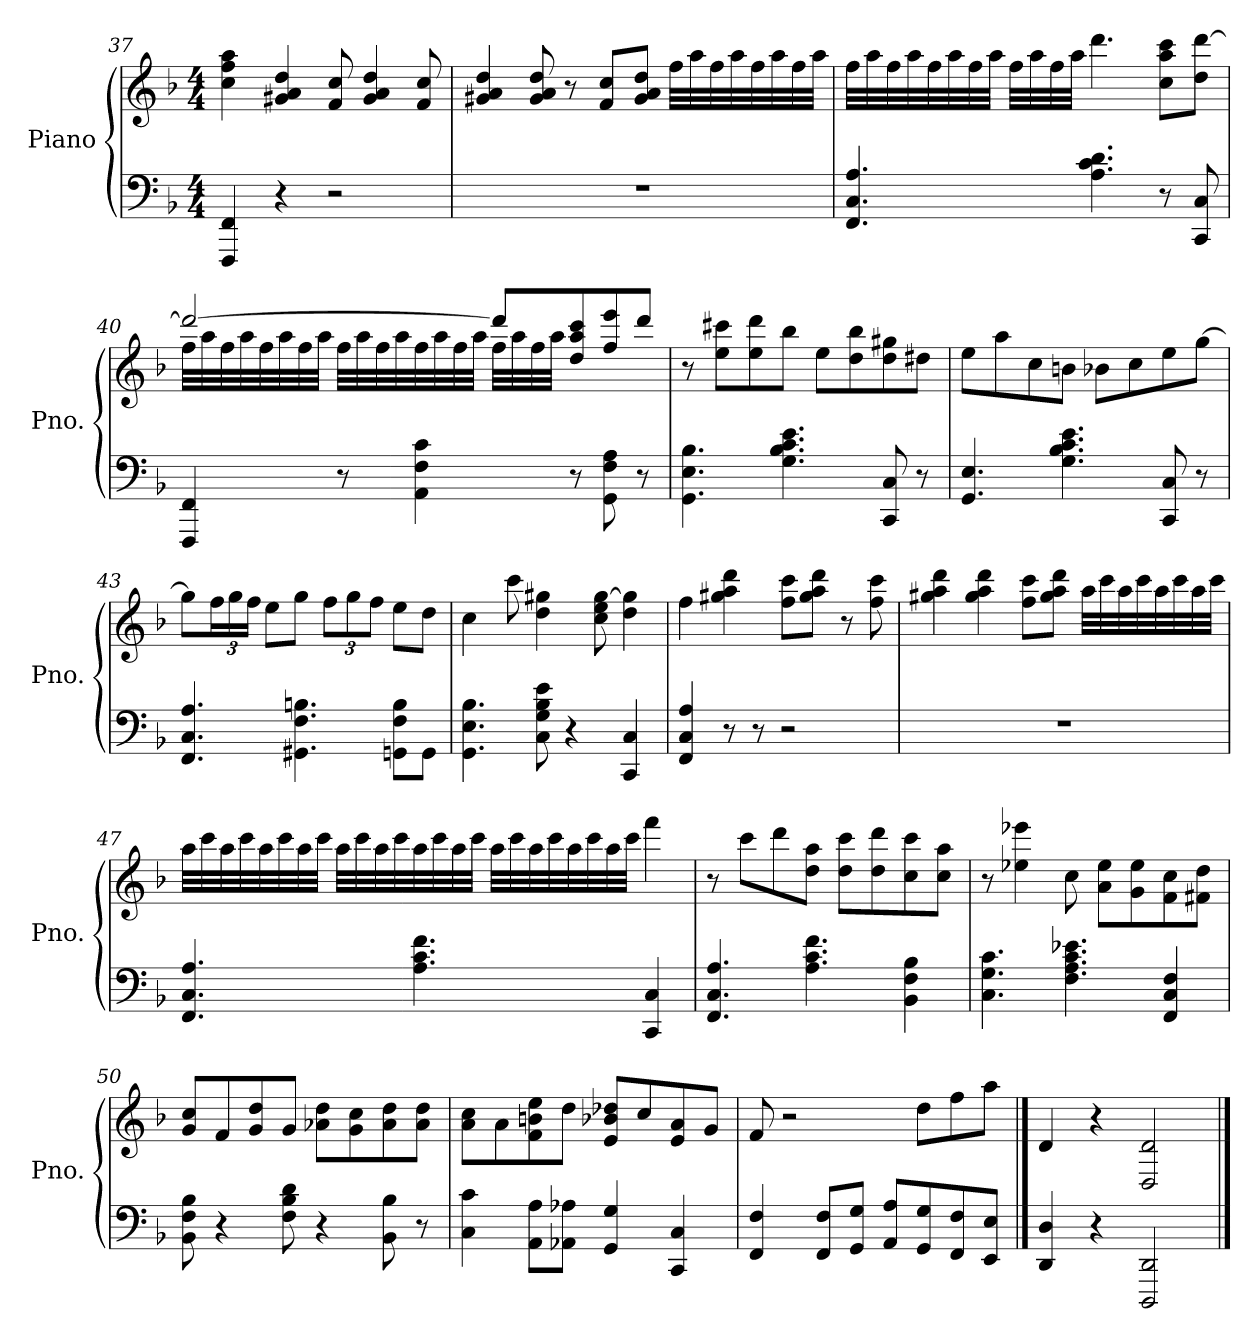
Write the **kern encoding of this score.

**kern	**kern
*part1	*part1
*staff2	*staff1
*I"Piano	*
*I'Pno.	*
!!LO:LB:g=z
*clefF4	*clefG2
*k[b-]	*k[b-]
*M4/4	*M4/4
=37	=37
4FFF/ 4FF/	4cc\ 4ff\ 4aa\
4r	4g#X/ 4a/ 4dd/
2r	8f/ 8cc/
.	4g#/ 4a/ 4dd/
.	8f/ 8cc/
=38	=38
1r	4g#X/ 4a/ 4dd/
.	8g#/ 8a/ 8dd/
.	8r
.	8f/ 8cc/L
.	8g#/ 8a/ 8dd/J
.	32ff\LLL
.	32aa\
.	32ff\
.	32aa\
.	32ff\
.	32aa\
.	32ff\
.	32aa\JJJ
=39	=39
4.FF/ 4.C/ 4.A/	32ff\LLL
.	32aa\
.	32ff\
.	32aa\
.	32ff\
.	32aa\
.	32ff\
.	32aa\JJJ
.	32ff\LLL
.	32aa\
.	32ff\
.	32aa\JJJ
4.A\ 4.c\ 4.d\	4.ddd\
8r	8cc\ 8aa\ 8ccc\L
8CC/ 8C/	8dd\ [8ddd\J
!!LO:LB:g=z
=40	=40
*	*^
4FFF/ 4FF/	2ddd/_	32ff\LLL
.	.	32aa\
.	.	32ff\
.	.	32aa\
.	.	32ff\
.	.	32aa\
.	.	32ff\
.	.	32aa\JJJ
8r	.	32ff\LLL
.	.	32aa\
.	.	32ff\
.	.	32aa\
4AA\ 4F\ 4c\	.	32ff\
.	.	32aa\
.	.	32ff\
.	.	32aa\JJJ
.	8ddd/L]	32ff\LLL
.	.	32aa\
.	.	32ff\
.	.	32aa\JJJ
8r	8dd/ 8aa/ 8ccc/	8ryy
8GG\ 8F\ 8A\	8ff/ 8eee/	4ryy
8r	8ddd/J	.
*	*v	*v
=41	=41
4.GG\ 4.E\ 4.B-\	8r
.	8ee\ 8ccc#X\L
.	8ee\ 8ddd\
4.G\ 4.B-\ 4.c\ 4.e\	8bb-\J
.	8ee\L
.	8dd\ 8bb-\
8CC/ 8C/	8dd\ 8gg#X\
8r	8dd#X\J
=42	=42
4.GG/ 4.E/	8ee\L
.	8aa\
.	8cc\
4.G\ 4.B-\ 4.c\ 4.e\	8bn\J
.	8b-X\L
.	8cc\
8CC/ 8C/	8ee\
8r	[8gg\J
=43	=43
4.FF/ 4.C/ 4.A/	8gg\L]
*	*Xbrackettup
.	24ff\L
.	24gg\
.	24ff\JJ
.	8ee\L
4.GG#X\ 4.F\ 4.Bn\	8gg\J
.	12ff\L
.	12gg\
.	12ff\J
8GGn\ 8F\ 8B\L	8ee\L
8GG\J	8dd\J
!!LO:LB:g=z
=44	=44
4.GG\ 4.E\ 4.B-\	4cc\
.	8ccc\
8C\ 8G\ 8B-\ 8e\	4dd\ 4gg#X\
4r	.
.	8cc\ 8ee\ [8gg#\
4CC/ 4C/	4dd\ 4gg#\]
=45	=45
4FF/ 4C/ 4A/	4ff\
8r	4gg#X\ 4aa\ 4ddd\
8r	.
2r	8ff\ 8ccc\L
.	8gg#\ 8aa\ 8ddd\J
.	8r
.	8ff\ 8ccc\
=46	=46
1r	4gg#X\ 4aa\ 4ddd\
.	4gg#\ 4aa\ 4ddd\
.	8ff\ 8ccc\L
.	8gg#\ 8aa\ 8ddd\J
.	32aa\LLL
.	32ccc\
.	32aa\
.	32ccc\
.	32aa\
.	32ccc\
.	32aa\
.	32ccc\JJJ
!!LO:LB:g=z
=47	=47
4.FF/ 4.C/ 4.A/	32aa\LLL
.	32ccc\
.	32aa\
.	32ccc\
.	32aa\
.	32ccc\
.	32aa\
.	32ccc\JJJ
.	32aa\LLL
.	32ccc\
.	32aa\
.	32ccc\
4.A\ 4.c\ 4.f\	32aa\
.	32ccc\
.	32aa\
.	32ccc\JJJ
.	32aa\LLL
.	32ccc\
.	32aa\
.	32ccc\
.	32aa\
.	32ccc\
.	32aa\
.	32ccc\JJJ
4CC/ 4C/	4fff\
=48	=48
4.FF/ 4.C/ 4.A/	8r
.	8ccc\L
.	8ddd\
4.A\ 4.c\ 4.f\	8dd\ 8aa\J
.	8dd\ 8ccc\L
.	8dd\ 8ddd\
4BB-\ 4F\ 4B-\	8cc\ 8ccc\
.	8cc\ 8aa\J
=49	=49
4.C\ 4.G\ 4.c\	8r
.	4ee-X\ 4eee-X\
4.F\ 4.A\ 4.c\ 4.e-X\	8cc\
.	8a\ 8ee-\L
.	8g\ 8ee-\
4FF/ 4C/ 4F/	8f\ 8cc\
.	8f#X\ 8dd\J
!!LO:LB:g=z
=50	=50
8BB-\ 8F\ 8B-\	8g/ 8cc/L
4r	8f/
.	8g/ 8dd/
8F\ 8B-\ 8d\	8g/J
4r	8a-X\ 8dd\L
.	8g\ 8cc\
8BB-\ 8B-\	8a-\ 8dd\
8r	8a-\ 8dd\J
!!LO:LB:g=z
=51	=51
4C\ 4c\	8a\ 8cc\L
.	8a\
8AA\ 8A\L	8f\ 8bn\ 8ee\
8AA-X\ 8A-X\J	8dd\J
4GG/ 4G/	8e/ 8b-X/ 8dd-X/L
.	8cc/
4CC/ 4C/	8e/ 8a/
.	8g/J
=52	=52
4FF/ 4F/	8f/
.	2r
8FF/ 8F/L	.
8GG/ 8G/J	.
8AA/ 8A/L	.
8GG/ 8G/	8dd\L
8FF/ 8F/	8ff\
8EE/ 8E/J	8aa\J
==53	==53
4DD/ 4D/	4d/
4r	4r
2DDD/ 2DD/	2D/ 2d/
==	==
*-	*-
